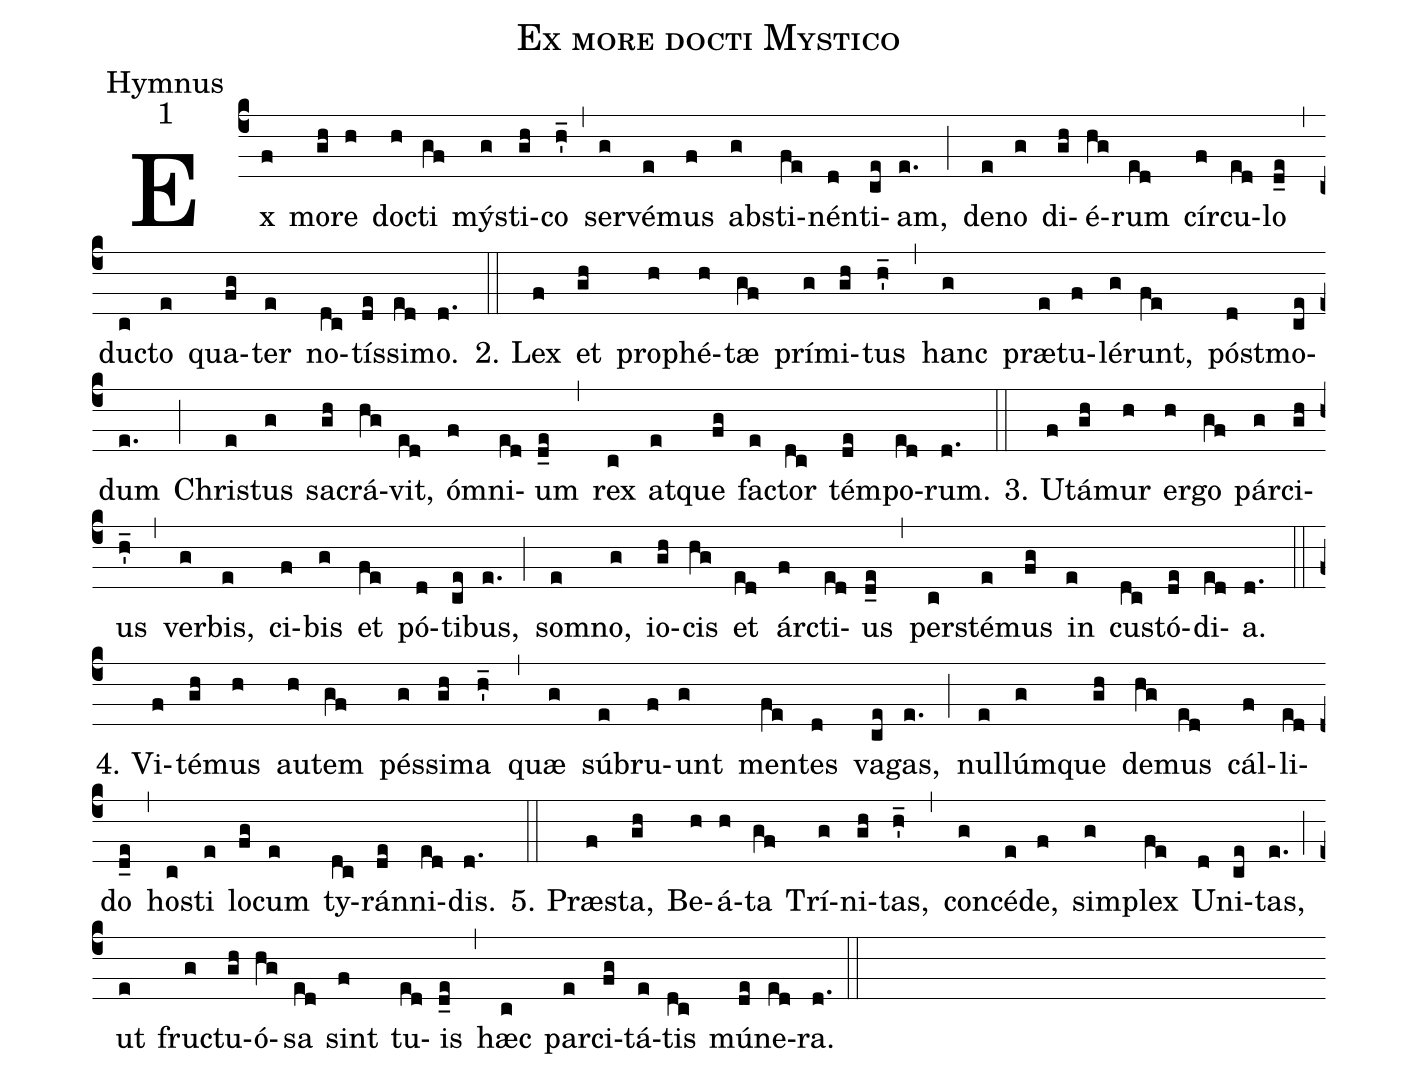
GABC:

name:Ex more docti Mystico;
office-part:Hymnus;
mode:1;
%%
(c4)Ex(f) mo(gh)re(h) doc(h)ti(gf) mýs(g)ti(gh)co(h'_) (,)
ser(g)vé(e)mus(f) abs(g)ti(fe)nén(d)ti(ce)am,(e.) (;)
de(e)no(g) di(gh)é(hg)rum(ed) cír(f)cu(ed)lo(d_e) (,)
duc(c)to(e) qua(fg)ter(e) no(dc)tís(de)si(ed)mo.(d.) (::)
2. Lex(f) et(gh) pro(h)phé(h)tæ(gf) prí(g)mi(gh)tus(h'_) (,)
hanc(g) præ(e)tu(f)lé(g)runt,(fe) póst(d)mo(ce)dum(e.) (;)
Chris(e)tus(g) sa(gh)crá(hg)vit,(ed) óm(f)ni(ed)um(d_e) (,)
rex(c) at(e)que(fg) fac(e)tor(dc) tém(de)po(ed)rum.(d.) (::)

3. U(f)tá(gh)mur(h) er(h)go(gf) pár(g)ci(gh)us(h'_) (,)
ver(g)bis,(e) ci(f)bis(g) et(fe) pó(d)ti(ce)bus,(e.) (;)
som(e)no,(g) io(gh)cis(hg) et(ed) árc(f)ti(ed)us(d_e) (,)
per(c)sté(e)mus(fg) in(e) cus(dc)tó(de)di(ed)a.(d.) (::)

4. Vi(f)té(gh)mus(h) au(h)tem(gf) pés(g)si(gh)ma(h'_) (,)
quæ(g) súb(e)ru(f)unt(g) men(fe)tes(d) va(ce)gas,(e.) (;)
nul(e)lúm(g)que(gh) de(hg)mus(ed) cál(f)li(ed)do(d_e) (,)
hos(c)ti(e) lo(fg)cum(e) ty(dc)rán(de)ni(ed)dis.(d.) (::)

5. Præ(f)sta,(gh) Be(h)á(h)ta(gf) Trí(g)ni(gh)tas,(h'_) (,)
con(g)cé(e)de,(f) sim(g)plex(fe) U(d)ni(ce)tas,(e.) (;)
ut(e) fruc(g)tu(gh)ó(hg)sa(ed) sint(f) tu(ed)is(d_e) (,)
hæc(c) par(e)ci(fg)tá(e)tis(dc) mú(de)ne(ed)ra.(d.) (::)
